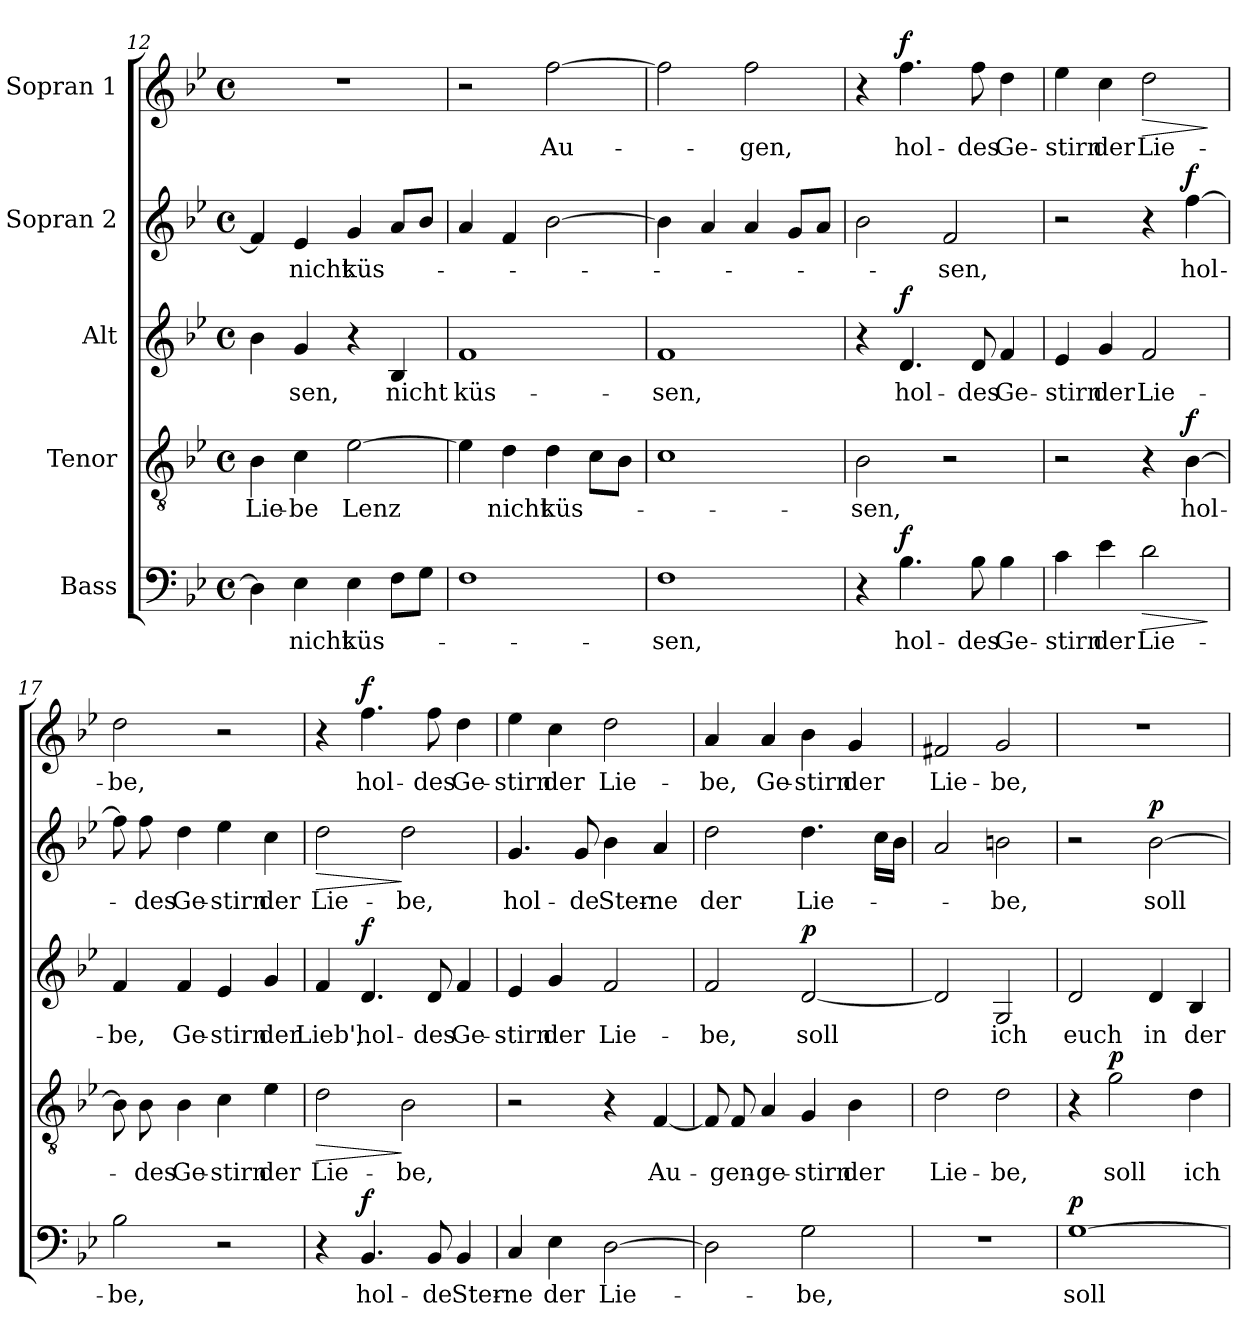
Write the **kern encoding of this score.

**kern	**text	**dynam	**kern	**text	**dynam	**kern	**text	**dynam	**kern	**text	**dynam	**kern	**text	**dynam
*part5	*part5	*part5	*part4	*part4	*part4	*part3	*part3	*part3	*part2	*part2	*part2	*part1	*part1	*part1
*staff5	*staff5	*staff5	*staff4	*staff4	*staff4	*staff3	*staff3	*staff3	*staff2	*staff2	*staff2	*staff1	*staff1	*staff1
*I"Bass	*	*	*I"Tenor	*	*	*I"Alt	*	*	*I"Sopran 2	*	*	*I"Sopran 1	*	*
*clefF4	*	*	*clefGv2	*	*	*clefG2	*	*	*clefG2	*	*	*clefG2	*	*
*k[b-e-]	*	*	*k[b-e-]	*	*	*k[b-e-]	*	*	*k[b-e-]	*	*	*k[b-e-]	*	*
*B-:	*	*	*B-:	*	*	*B-:	*	*	*B-:	*	*	*B-:	*	*
*M4/4	*	*	*M4/4	*	*	*M4/4	*	*	*M4/4	*	*	*M4/4	*	*
*met(c)	*	*	*met(c)	*	*	*met(c)	*	*	*met(c)	*	*	*met(c)	*	*
=12	=12	=12	=12	=12	=12	=12	=12	=12	=12	=12	=12	=12	=12	=12
4D\]	.	.	4B-\	Lie-	.	4b-\	.	.	4f/]	.	.	1r	.	.
4E-\	nicht	.	4c\	-be	.	4g/	-sen,	.	4e-/	nicht	.	.	.	.
4E-\	küs-	.	[2e-\	Lenz	.	4r	.	.	4g/	küs-	.	.	.	.
8F\L	.	.	.	.	.	4B-/	nicht	.	8a/L	.	.	.	.	.
8G\J	.	.	.	.	.	.	.	.	8b-/J	.	.	.	.	.
=13	=13	=13	=13	=13	=13	=13	=13	=13	=13	=13	=13	=13	=13	=13
1F	.	.	4e-\]	.	.	1f	küs-	.	4a/	.	.	2r	.	.
.	.	.	4d\	nicht	.	.	.	.	4f/	.	.	.	.	.
.	.	.	4d\	küs-	.	.	.	.	[2b-\	.	.	[2ff\	Au-	.
.	.	.	8c\L	.	.	.	.	.	.	.	.	.	.	.
.	.	.	8B-\J	.	.	.	.	.	.	.	.	.	.	.
=14	=14	=14	=14	=14	=14	=14	=14	=14	=14	=14	=14	=14	=14	=14
1F	-sen,	.	1c	.	.	1f	-sen,	.	4b-\]	.	.	2ff\]	.	.
.	.	.	.	.	.	.	.	.	4a/	.	.	.	.	.
.	.	.	.	.	.	.	.	.	4a/	.	.	2ff\	-gen,	.
.	.	.	.	.	.	.	.	.	8g/L	.	.	.	.	.
.	.	.	.	.	.	.	.	.	8a/J	.	.	.	.	.
=15	=15	=15	=15	=15	=15	=15	=15	=15	=15	=15	=15	=15	=15	=15
4r	.	.	2B-\	-sen,	.	4r	.	.	2b-\	.	.	4r	.	.
!	!	!LO:DY:a	!	!	!	!	!	!LO:DY:a	!	!	!	!	!	!LO:DY:a
4.B-\	hol-	f	.	.	.	4.d/	hol-	f	.	.	.	4.ff\	hol-	f
.	.	.	2r	.	.	.	.	.	2f/	-sen,	.	.	.	.
8B-\	-des	.	.	.	.	8d/	-des	.	.	.	.	8ff\	-des	.
4B-\	Ge-	.	.	.	.	4f/	Ge-	.	.	.	.	4dd\	Ge-	.
!!LO:LB:g=z
=16	=16	=16	=16	=16	=16	=16	=16	=16	=16	=16	=16	=16	=16	=16
4c\	-stirn	.	2r	.	.	4e-/	-stirn	.	2r	.	.	4ee-\	-stirn	.
4e-\	der	.	.	.	.	4g/	der	.	.	.	.	4cc\	der	.
!	!	!LO:HP:b	!	!	!	!	!	!	!	!	!	!	!	!LO:HP:b
2d\	Lie-	>	4r	.	.	2f/	Lie-	.	4r	.	.	2dd\	Lie-	>
!	!	!	!	!	!LO:DY:a	!	!	!	!	!	!LO:DY:a	!	!	!
.	.	.	[4B-\	hol-	f	.	.	.	[4ff\	hol-	f	.	.	.
.	.	]	.	.	.	.	.	.	.	.	.	.	.	]
=17	=17	=17	=17	=17	=17	=17	=17	=17	=17	=17	=17	=17	=17	=17
2B-\	-be,	.	8B-\]	.	.	4f/	-be,	.	8ff\]	.	.	2dd\	-be,	.
.	.	.	8B-\	-des	.	.	.	.	8ff\	-des	.	.	.	.
.	.	.	4B-\	Ge-	.	4f/	Ge-	.	4dd\	Ge-	.	.	.	.
2r	.	.	4c\	-stirn	.	4e-/	-stirn	.	4ee-\	-stirn	.	2r	.	.
.	.	.	4e-\	der	.	4g/	der	.	4cc\	der	.	.	.	.
=18	=18	=18	=18	=18	=18	=18	=18	=18	=18	=18	=18	=18	=18	=18
!	!	!	!	!	!LO:HP:b	!	!	!	!	!	!LO:HP:b	!	!	!
4r	.	.	2d\	Lie-	>	4f/	Lieb',	.	2dd\	Lie-	>	4r	.	.
!	!	!LO:DY:a	!	!	!	!	!	!LO:DY:a	!	!	!	!	!	!LO:DY:a
4.BB-/	hol-	f	.	.	.	4.d/	hol-	f	.	.	.	4.ff\	hol-	f
.	.	.	2B-\	-be,	]	.	.	.	2dd\	-be,	]	.	.	.
8BB-/	-de	.	.	.	.	8d/	-des	.	.	.	.	8ff\	-des	.
4BB-/	Ster-	.	.	.	.	4f/	Ge-	.	.	.	.	4dd\	Ge-	.
=19	=19	=19	=19	=19	=19	=19	=19	=19	=19	=19	=19	=19	=19	=19
4C/	-ne	.	2r	.	.	4e-/	-stirn	.	4.g/	hol-	.	4ee-\	-stirn	.
4E-\	der	.	.	.	.	4g/	der	.	.	.	.	4cc\	der	.
.	.	.	.	.	.	.	.	.	8g/	-de	.	.	.	.
[2D\	Lie-	.	4r	.	.	2f/	Lie-	.	4b-\	Ster-	.	2dd\	Lie-	.
.	.	.	[4F/	Au-	.	.	.	.	4a/	-ne	.	.	.	.
=20	=20	=20	=20	=20	=20	=20	=20	=20	=20	=20	=20	=20	=20	=20
2D\]	.	.	8F/]	.	.	2f/	-be,	.	2dd\	der	.	4a/	-be,	.
.	.	.	8F/	-gen-	.	.	.	.	.	.	.	.	.	.
.	.	.	4A/	-ge-	.	.	.	.	.	.	.	4a/	Ge-	.
!	!	!	!	!	!	!	!	!LO:DY:a	!	!	!	!	!	!
2G\	-be,	.	4G/	-stirn	.	[2d/	soll	p	4.dd\	Lie-	.	4b-\	-stirn	.
.	.	.	4B-\	der	.	.	.	.	.	.	.	4g/	der	.
.	.	.	.	.	.	.	.	.	16cc\LL	.	.	.	.	.
.	.	.	.	.	.	.	.	.	16b-\JJ	.	.	.	.	.
=21	=21	=21	=21	=21	=21	=21	=21	=21	=21	=21	=21	=21	=21	=21
1r	.	.	2d\	Lie-	.	2d/]	.	.	2a/	.	.	2f#X/	Lie-	.
.	.	.	2d\	-be,	.	2G/	ich	.	2bn\	-be,	.	2g/	-be,	.
!!LO:PB:g=z
=22	=22	=22	=22	=22	=22	=22	=22	=22	=22	=22	=22	=22	=22	=22
!	!	!LO:DY:a	!	!	!	!	!	!	!	!	!	!	!	!
[1G	soll	p	4r	.	.	2d/	euch	.	2r	.	.	1r	.	.
!	!	!	!	!	!LO:DY:a	!	!	!	!	!	!	!	!	!
.	.	.	2g\	soll	p	.	.	.	.	.	.	.	.	.
!	!	!	!	!	!	!	!	!	!	!	!LO:DY:a	!	!	!
.	.	.	.	.	.	4d/	in	.	[2b-\	soll	p	.	.	.
.	.	.	4d\	ich	.	4B-/	der	.	.	.	.	.	.	.
=	=	=	=	=	=	=	=	=	=	=	=	=	=	=
*-	*-	*-	*-	*-	*-	*-	*-	*-	*-	*-	*-	*-	*-	*-
